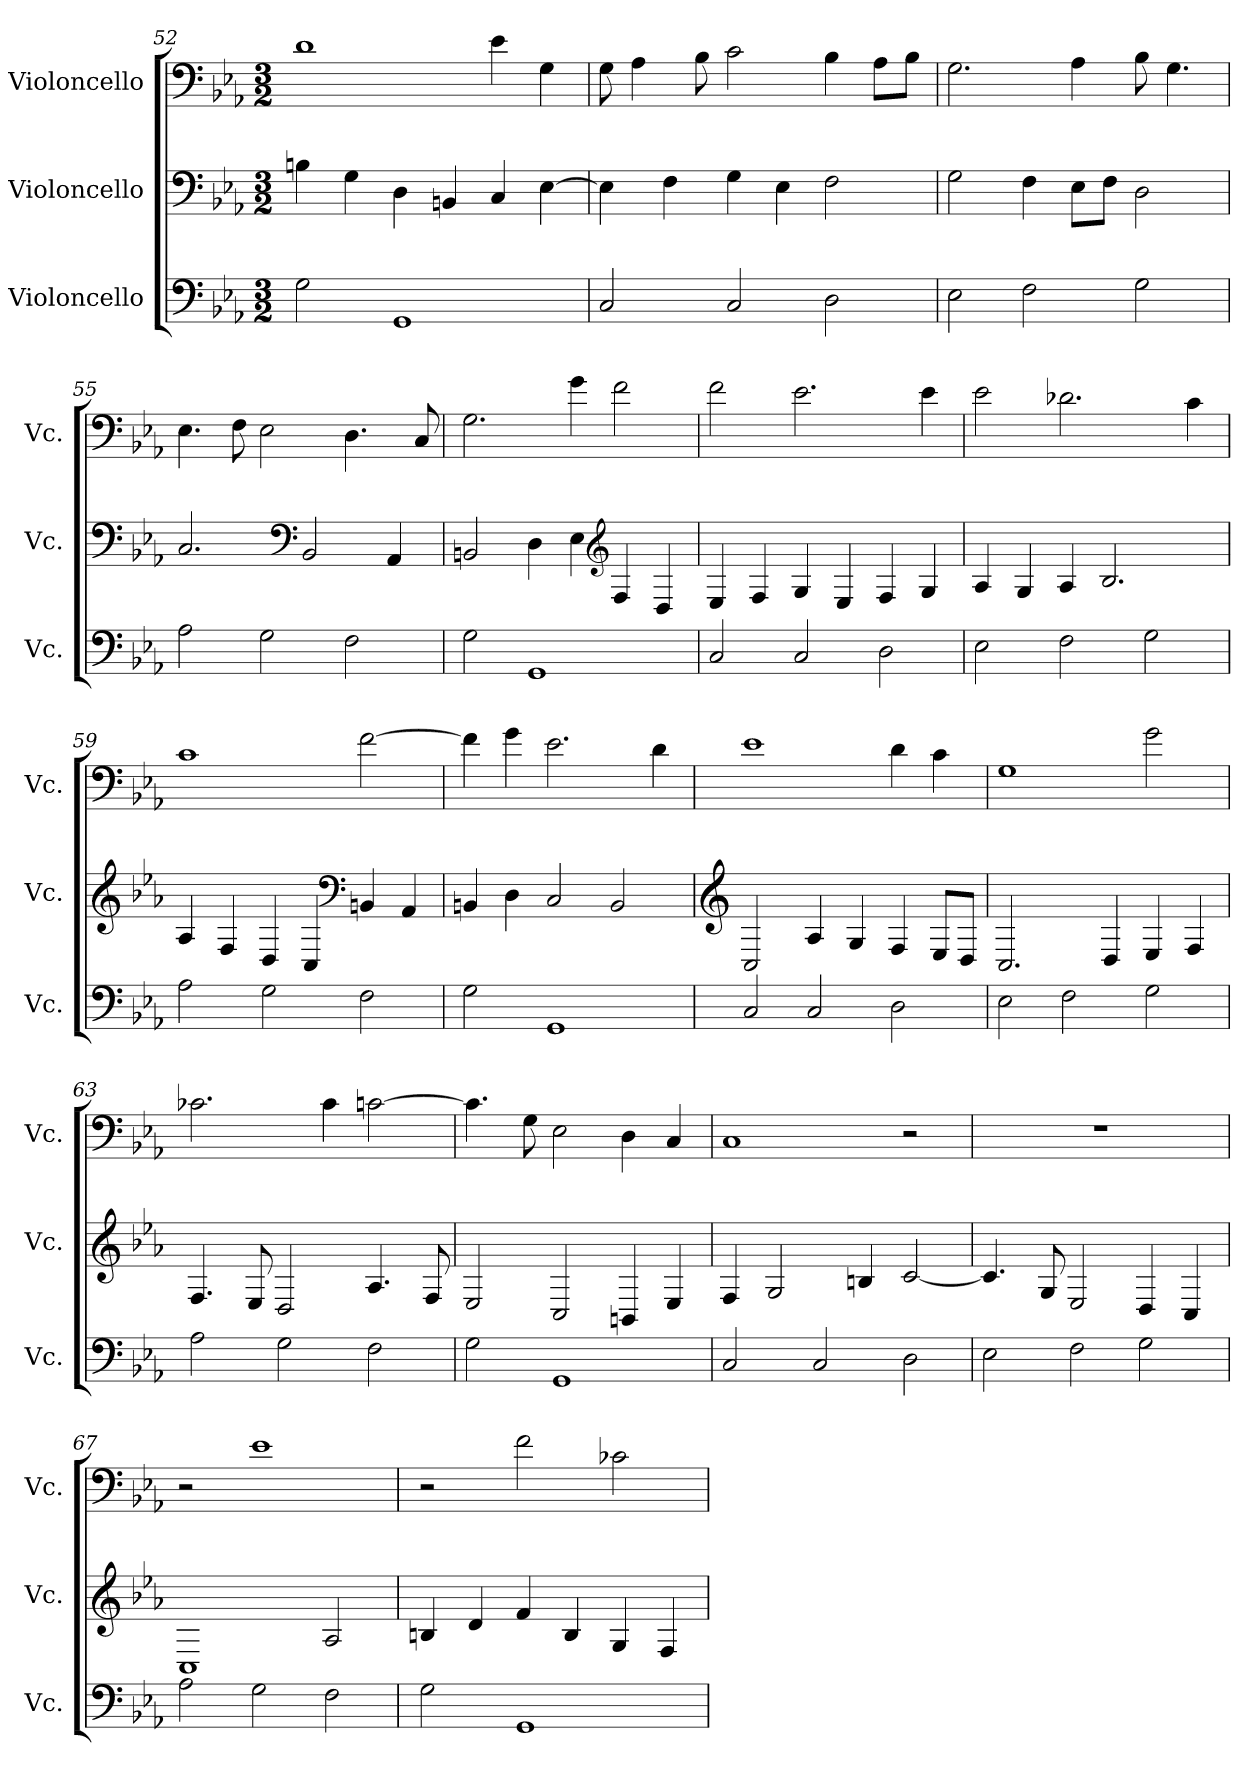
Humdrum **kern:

**kern	**kern	**kern
*part3	*part2	*part1
*staff3	*staff2	*staff1
*I"Violoncello	*I"Violoncello	*I"Violoncello
*I'Vc.	*I'Vc.	*I'Vc.
*clefF4	*clefF4	*clefF4
*k[b-e-a-]	*k[b-e-a-]	*k[b-e-a-]
*M3/2	*M3/2	*M3/2
=52	=52	=52
2G\	4Bn\	1d
.	4G\	.
1GG	4D\	.
.	4BBn/	.
.	4C/	4e-\
.	[4E-\	4G\
=53	=53	=53
2C/	4E-\]	8G\
.	.	4A-\
.	4F\	.
.	.	8B-\
2C/	4G\	2c\
.	4E-\	.
2D\	2F\	4B-\
.	.	8A-\L
.	.	8B-\J
!!LO:LB:g=z
=54	=54	=54
2E-\	2G\	2.G\
2F\	4F\	.
.	8E-\L	4A-\
.	8F\J	.
2G\	2D\	8B-\
.	.	4.G\
=55	=55	=55
2A-\	2.C/	4.E-\
.	.	8F\
2G\	.	2E-\
*	*clefF4	*
.	2BB-/	.
2F\	.	4.D\
.	4AA-/	.
.	.	8C/
=56	=56	=56
2G\	2BBn/	2.G\
1GG	4D\	.
.	4E-\	4g\
*	*clefG2	*
.	4F/	2f\
.	4D/	.
=57	=57	=57
2C/	4E-/	2f\
.	4F/	.
2C/	4G/	2.e-\
.	4E-/	.
2D\	4F/	.
.	4G/	4e-\
=58	=58	=58
2E-\	4A-/	2e-\
.	4G/	.
2F\	4A-/	2.d-X\
.	2.B-/	.
2G\	.	.
.	.	4c\
!!LO:PB:g=z
=59	=59	=59
2A-\	4A-/	1c
.	4F/	.
2G\	4D/	.
.	4C/	.
*	*clefF4	*
2F\	4BBn/	[2f\
.	4AA-/	.
=60	=60	=60
2G\	4BBn/	4f\]
.	4D\	4g\
1GG	2C/	2.e-\
.	2BB/	.
.	.	4d\
=61	=61	=61
*	*clefG2	*
2C/	2C/	1e-
2C/	4A-/	.
.	4G/	.
2D\	4F/	4d\
.	8E-/L	4c\
.	8D/J	.
=62	=62	=62
2E-\	2.C/	1G
2F\	.	.
.	4D/	.
2G\	4E-/	2g\
.	4F/	.
!!LO:LB:g=z
=63	=63	=63
2A-\	4.F/	2.c-X\
.	8E-/	.
2G\	2D/	.
.	.	4c-\
2F\	4.A-/	[2cn\
.	8F/	.
=64	=64	=64
2G\	2E-/	4.c\]
.	.	8G\
1GG	2C/	2E-\
.	4BBn/	4D\
.	4E-/	4C/
=65	=65	=65
2C/	4F/	1C
.	2G/	.
2C/	.	.
.	4Bn/	.
2D\	[2c/	2r
=66	=66	=66
2E-\	4.c/]	1.r
.	8G/	.
2F\	2E-/	.
2G\	4D/	.
.	4C/	.
=67	=67	=67
2A-\	1C	2r
2G\	.	1e-
2F\	2A-/	.
!!LO:LB:g=z
=68	=68	=68
2G\	4Bn/	2r
.	4d/	.
1GG	4f/	2f\
.	4B/	.
.	4G/	2c-X\
.	4F/	.
=	=	=
*-	*-	*-
